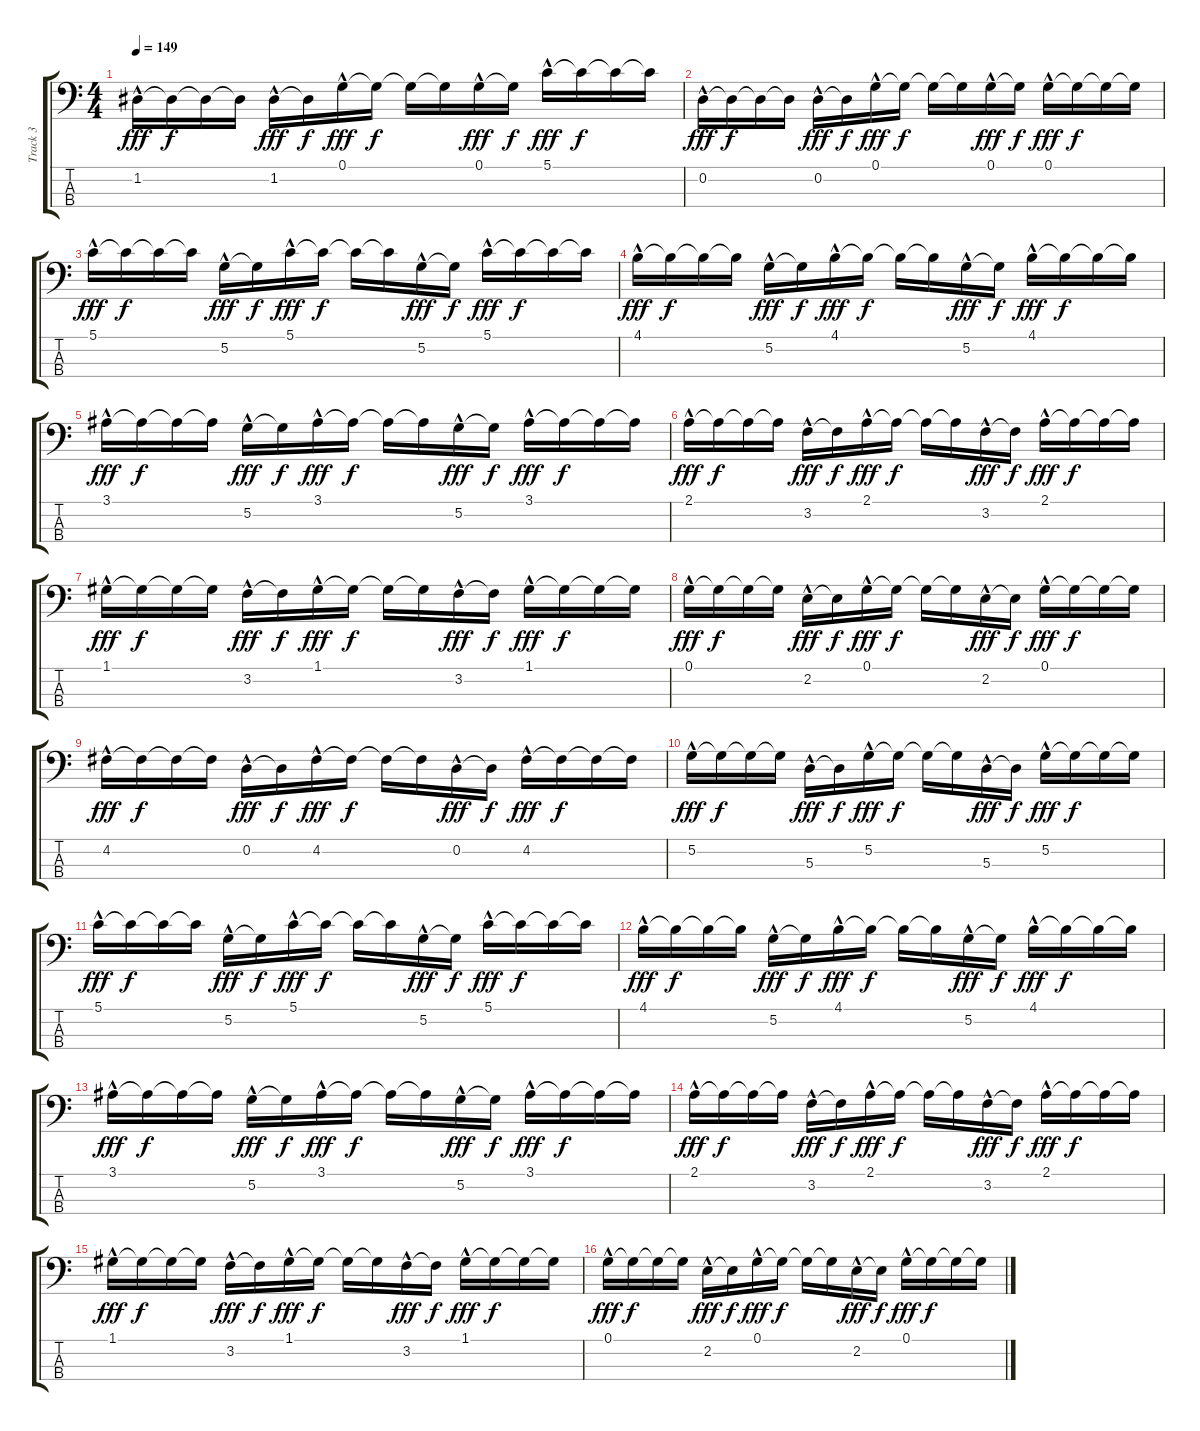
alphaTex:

\track ("Track 3" "Track 3") {instrument electricbassfinger}
\staff {score tabs}
\tuning (G2 D2 A1 E1) {hide}
\ts (4 4)
\tempo 149
\clef f4
\ks c
1.2{hac}.16{dy fff} 1.2{t}.16{dy f} 1.2{t}.16 1.2{t}.16 1.2{hac}.16{dy fff} 1.2{t}.16{dy f} 0.1{hac}.16{dy fff} 0.1{t}.16{dy f} 0.1{t}.16 0.1{t}.16 0.1{hac}.16{dy fff} 0.1{t}.16{dy f} 5.1{hac}.16{dy fff} 5.1{t}.16{dy f} 5.1{t}.16 5.1{t}.16 |
0.2{hac}.16{dy fff} 0.2{t}.16{dy f} 0.2{t}.16 0.2{t}.16 0.2{hac}.16{dy fff} 0.2{t}.16{dy f} 0.1{hac}.16{dy fff} 0.1{t}.16{dy f} 0.1{t}.16 0.1{t}.16 0.1{hac}.16{dy fff} 0.1{t}.16{dy f} 0.1{hac}.16{dy fff} 0.1{t}.16{dy f} 0.1{t}.16 0.1{t}.16 |
5.1{hac}.16{dy fff} 5.1{t}.16{dy f} 5.1{t}.16 5.1{t}.16 5.2{hac}.16{dy fff} 5.2{t}.16{dy f} 5.1{hac}.16{dy fff} 5.1{t}.16{dy f} 5.1{t}.16 5.1{t}.16 5.2{hac}.16{dy fff} 5.2{t}.16{dy f} 5.1{hac}.16{dy fff} 5.1{t}.16{dy f} 5.1{t}.16 5.1{t}.16 |
4.1{hac}.16{dy fff} 4.1{t}.16{dy f} 4.1{t}.16 4.1{t}.16 5.2{hac}.16{dy fff} 5.2{t}.16{dy f} 4.1{hac}.16{dy fff} 4.1{t}.16{dy f} 4.1{t}.16 4.1{t}.16 5.2{hac}.16{dy fff} 5.2{t}.16{dy f} 4.1{hac}.16{dy fff} 4.1{t}.16{dy f} 4.1{t}.16 4.1{t}.16 |
3.1{hac}.16{dy fff} 3.1{t}.16{dy f} 3.1{t}.16 3.1{t}.16 5.2{hac}.16{dy fff} 5.2{t}.16{dy f} 3.1{hac}.16{dy fff} 3.1{t}.16{dy f} 3.1{t}.16 3.1{t}.16 5.2{hac}.16{dy fff} 5.2{t}.16{dy f} 3.1{hac}.16{dy fff} 3.1{t}.16{dy f} 3.1{t}.16 3.1{t}.16 |
2.1{hac}.16{dy fff} 2.1{t}.16{dy f} 2.1{t}.16 2.1{t}.16 3.2{hac}.16{dy fff} 3.2{t}.16{dy f} 2.1{hac}.16{dy fff} 2.1{t}.16{dy f} 2.1{t}.16 2.1{t}.16 3.2{hac}.16{dy fff} 3.2{t}.16{dy f} 2.1{hac}.16{dy fff} 2.1{t}.16{dy f} 2.1{t}.16 2.1{t}.16 |
1.1{hac}.16{dy fff} 1.1{t}.16{dy f} 1.1{t}.16 1.1{t}.16 3.2{hac}.16{dy fff} 3.2{t}.16{dy f} 1.1{hac}.16{dy fff} 1.1{t}.16{dy f} 1.1{t}.16 1.1{t}.16 3.2{hac}.16{dy fff} 3.2{t}.16{dy f} 1.1{hac}.16{dy fff} 1.1{t}.16{dy f} 1.1{t}.16 1.1{t}.16 |
0.1{hac}.16{dy fff} 0.1{t}.16{dy f} 0.1{t}.16 0.1{t}.16 2.2{hac}.16{dy fff} 2.2{t}.16{dy f} 0.1{hac}.16{dy fff} 0.1{t}.16{dy f} 0.1{t}.16 0.1{t}.16 2.2{hac}.16{dy fff} 2.2{t}.16{dy f} 0.1{hac}.16{dy fff} 0.1{t}.16{dy f} 0.1{t}.16 0.1{t}.16 |
4.2{hac}.16{dy fff} 4.2{t}.16{dy f} 4.2{t}.16 4.2{t}.16 0.2{hac}.16{dy fff} 0.2{t}.16{dy f} 4.2{hac}.16{dy fff} 4.2{t}.16{dy f} 4.2{t}.16 4.2{t}.16 0.2{hac}.16{dy fff} 0.2{t}.16{dy f} 4.2{hac}.16{dy fff} 4.2{t}.16{dy f} 4.2{t}.16 4.2{t}.16 |
5.2{hac}.16{dy fff} 5.2{t}.16{dy f} 5.2{t}.16 5.2{t}.16 5.3{hac}.16{dy fff} 5.3{t}.16{dy f} 5.2{hac}.16{dy fff} 5.2{t}.16{dy f} 5.2{t}.16 5.2{t}.16 5.3{hac}.16{dy fff} 5.3{t}.16{dy f} 5.2{hac}.16{dy fff} 5.2{t}.16{dy f} 5.2{t}.16 5.2{t}.16 |
5.1{hac}.16{dy fff} 5.1{t}.16{dy f} 5.1{t}.16 5.1{t}.16 5.2{hac}.16{dy fff} 5.2{t}.16{dy f} 5.1{hac}.16{dy fff} 5.1{t}.16{dy f} 5.1{t}.16 5.1{t}.16 5.2{hac}.16{dy fff} 5.2{t}.16{dy f} 5.1{hac}.16{dy fff} 5.1{t}.16{dy f} 5.1{t}.16 5.1{t}.16 |
4.1{hac}.16{dy fff} 4.1{t}.16{dy f} 4.1{t}.16 4.1{t}.16 5.2{hac}.16{dy fff} 5.2{t}.16{dy f} 4.1{hac}.16{dy fff} 4.1{t}.16{dy f} 4.1{t}.16 4.1{t}.16 5.2{hac}.16{dy fff} 5.2{t}.16{dy f} 4.1{hac}.16{dy fff} 4.1{t}.16{dy f} 4.1{t}.16 4.1{t}.16 |
3.1{hac}.16{dy fff} 3.1{t}.16{dy f} 3.1{t}.16 3.1{t}.16 5.2{hac}.16{dy fff} 5.2{t}.16{dy f} 3.1{hac}.16{dy fff} 3.1{t}.16{dy f} 3.1{t}.16 3.1{t}.16 5.2{hac}.16{dy fff} 5.2{t}.16{dy f} 3.1{hac}.16{dy fff} 3.1{t}.16{dy f} 3.1{t}.16 3.1{t}.16 |
2.1{hac}.16{dy fff} 2.1{t}.16{dy f} 2.1{t}.16 2.1{t}.16 3.2{hac}.16{dy fff} 3.2{t}.16{dy f} 2.1{hac}.16{dy fff} 2.1{t}.16{dy f} 2.1{t}.16 2.1{t}.16 3.2{hac}.16{dy fff} 3.2{t}.16{dy f} 2.1{hac}.16{dy fff} 2.1{t}.16{dy f} 2.1{t}.16 2.1{t}.16 |
1.1{hac}.16{dy fff} 1.1{t}.16{dy f} 1.1{t}.16 1.1{t}.16 3.2{hac}.16{dy fff} 3.2{t}.16{dy f} 1.1{hac}.16{dy fff} 1.1{t}.16{dy f} 1.1{t}.16 1.1{t}.16 3.2{hac}.16{dy fff} 3.2{t}.16{dy f} 1.1{hac}.16{dy fff} 1.1{t}.16{dy f} 1.1{t}.16 1.1{t}.16 |
0.1{hac}.16{dy fff} 0.1{t}.16{dy f} 0.1{t}.16 0.1{t}.16 2.2{hac}.16{dy fff} 2.2{t}.16{dy f} 0.1{hac}.16{dy fff} 0.1{t}.16{dy f} 0.1{t}.16 0.1{t}.16 2.2{hac}.16{dy fff} 2.2{t}.16{dy f} 0.1{hac}.16{dy fff} 0.1{t}.16{dy f} 0.1{t}.16 0.1{t}.16
